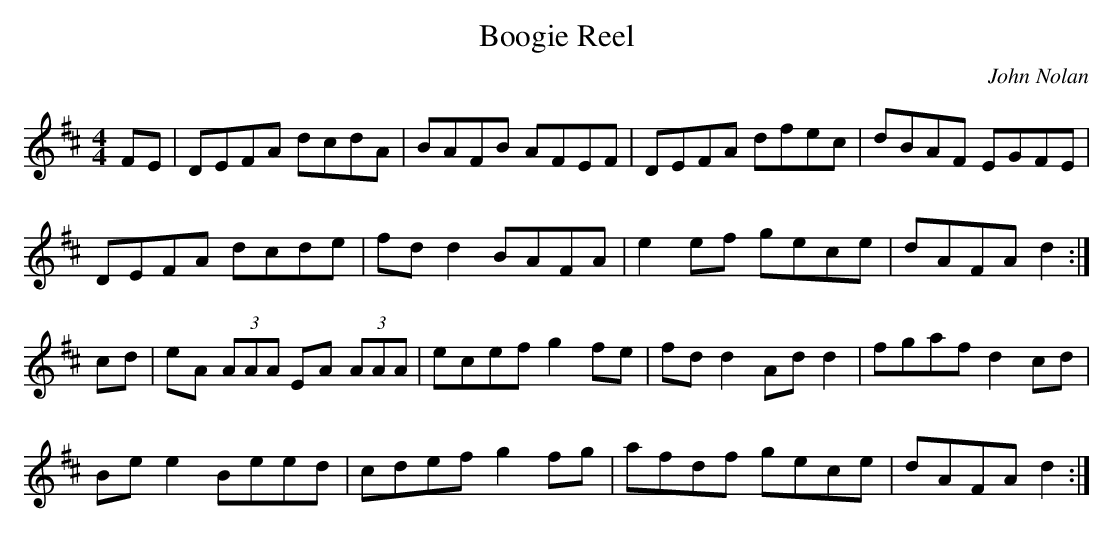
X:1
T: Boogie Reel
C: John Nolan
M: 4/4
L: 1/8
K: D
FE | DEFA dcdA | BAFB AFEF | DEFA dfec |\
dBAF EGFE |
DEFA dcde | fd d2 BAFA | e2 ef gece |\
dAFA d2 :|
cd | eA (3AAA EA (3AAA | ecef g2 fe |\
fd d2 Ad d2 | fgaf d2 cd |
Be e2 Beed | cdef g2 fg | afdf gece |\
dAFA d2 :|
